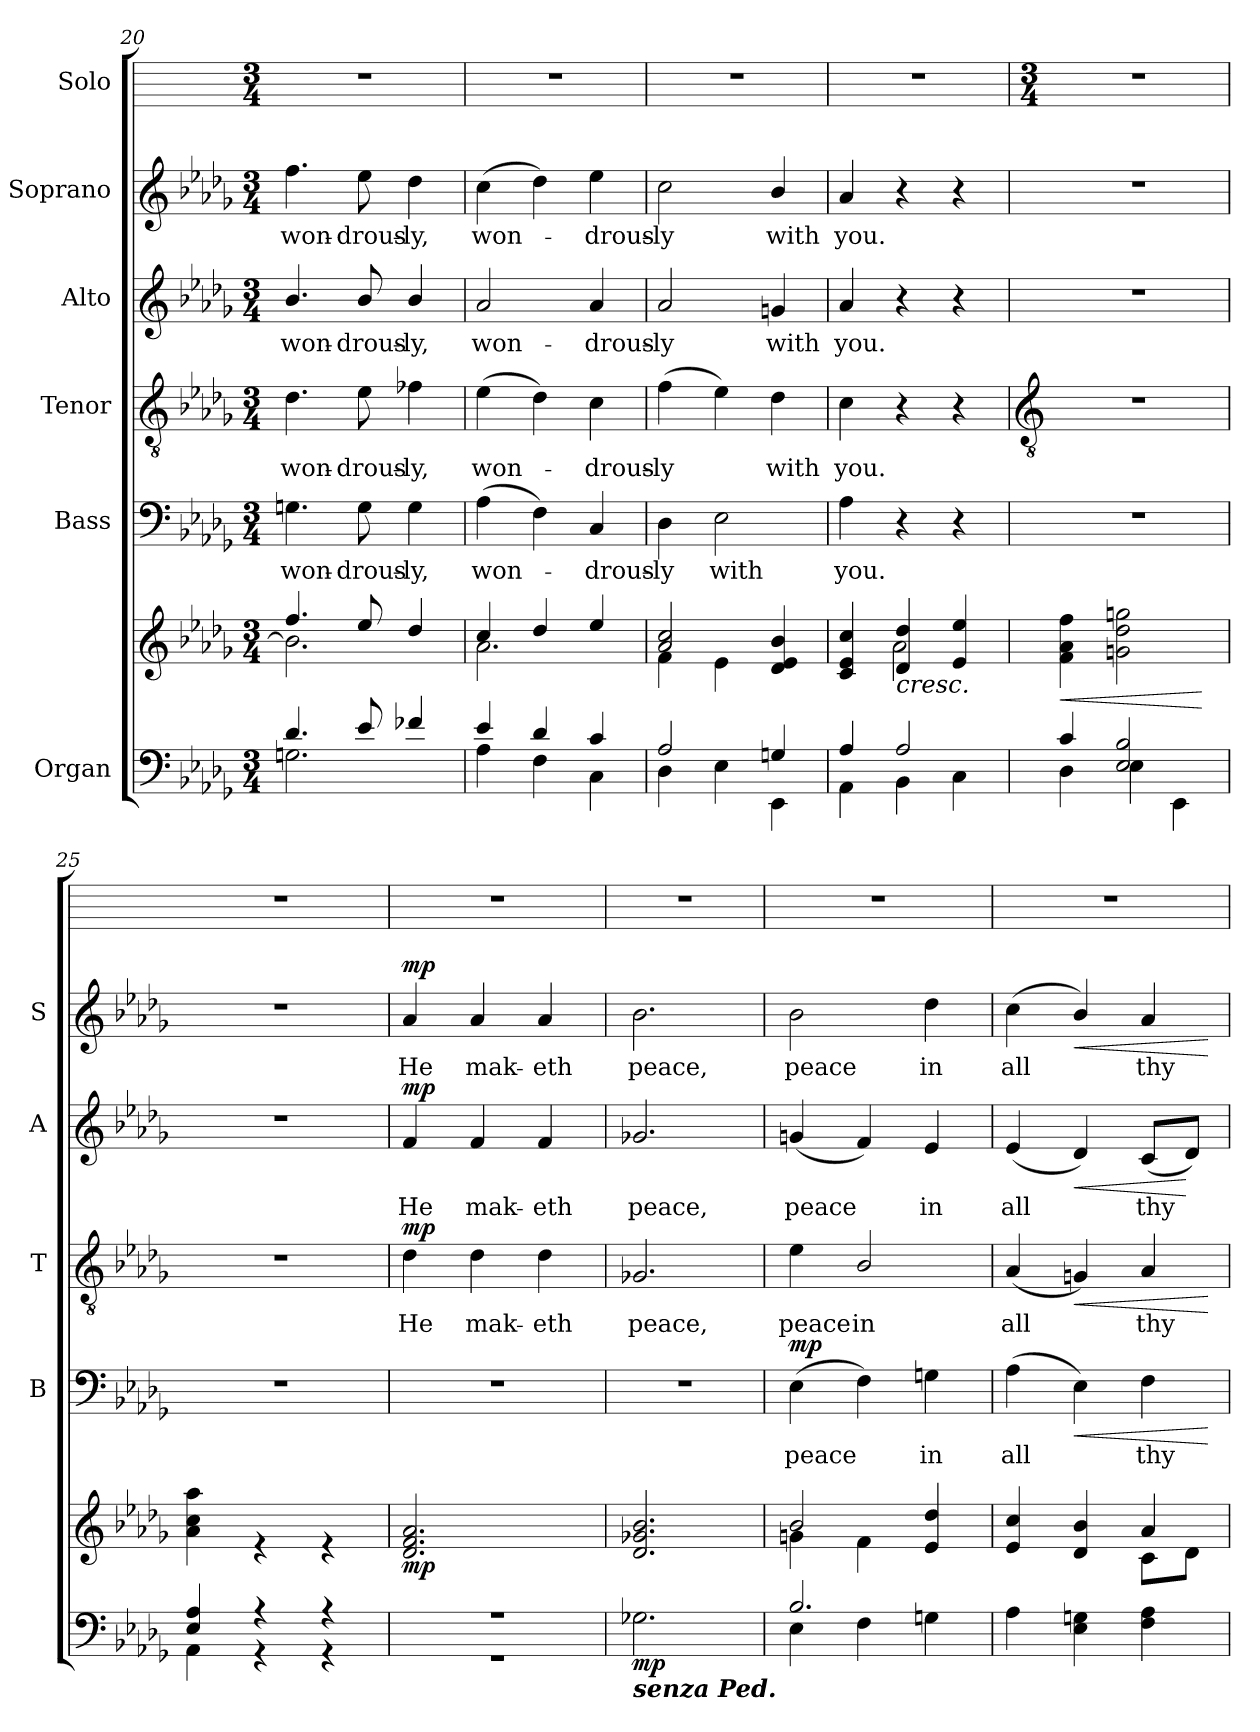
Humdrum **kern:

**kern	**kern	**dynam	**kern	**text	**dynam	**kern	**text	**dynam	**kern	**text	**dynam	**kern	**text	**dynam	**kern
*part6	*part6	*part6	*part5	*part5	*part5	*part4	*part4	*part4	*part3	*part3	*part3	*part2	*part2	*part2	*part1
*staff7	*staff6	*staff6/7	*staff5	*staff5	*staff5	*staff4	*staff4	*staff4	*staff3	*staff3	*staff3	*staff2	*staff2	*staff2	*staff1
*I"Organ	*	*	*I"Bass	*	*	*I"Tenor	*	*	*I"Alto	*	*	*I"Soprano	*	*	*I"Solo
*	*	*	*I'B	*	*	*I'T	*	*	*I'A	*	*	*I'S	*	*	*
*clefF4	*clefG2	*	*clefF4	*	*	*clefGv2	*	*	*clefG2	*	*	*clefG2	*	*	*
*k[b-e-a-d-g-]	*k[b-e-a-d-g-]	*	*k[b-e-a-d-g-]	*	*	*k[b-e-a-d-g-]	*	*	*k[b-e-a-d-g-]	*	*	*k[b-e-a-d-g-]	*	*	*
*D-:	*D-:	*	*D-:	*	*	*D-:	*	*	*D-:	*	*	*D-:	*	*	*
*M3/4	*M3/4	*	*M3/4	*	*	*M3/4	*	*	*M3/4	*	*	*M3/4	*	*	*M3/4
=20	=20	=20	=20	=20	=20	=20	=20	=20	=20	=20	=20	=20	=20	=20	=20
*^	*^	*	*	*	*	*	*	*	*	*	*	*	*	*	*
!	!	!	!	!	!	!LO:LY:b	!	!	!LO:LY:b	!	!	!LO:LY:b	!	!	!LO:LY:b	!	!
4.d-/	2.Gn\	4.ff/	2.b-\]	.	4.Gn	won-	.	4.d-	won-	.	4.b-/	won-	.	4.ff	won-	.	2.r
!	!	!	!	!	!	!LO:LY:b	!	!	!LO:LY:b	!	!	!LO:LY:b	!	!	!LO:LY:b	!	!
8e-/	.	8ee-/	.	.	8G	-drous-	.	8e-	-drous-	.	8b-/	-drous-	.	8ee-	-drous-	.	.
!	!	!	!	!	!	!LO:LY:b	!	!	!LO:LY:b	!	!	!LO:LY:b	!	!	!LO:LY:b	!	!
4f-X/	.	4dd-/	.	.	4G	-ly,	.	4f-X	-ly,	.	4b-/	-ly,	.	4dd-	-ly,	.	.
=21	=21	=21	=21	=21	=21	=21	=21	=21	=21	=21	=21	=21	=21	=21	=21	=21	=21
!	!	!	!	!	!	!LO:LY:b	!	!	!LO:LY:b	!	!	!LO:LY:b	!	!	!LO:LY:b	!	!
4e-/	4A-\	4cc/	2.a-\	.	(>4A-	won-	.	(>4e-	won-	.	2a-	won-	.	(>4cc	won-	.	2.r
4d-/	4F\	4dd-/	.	.	4F)	.	.	4d-)	.	.	.	.	.	4dd-)	.	.	.
!	!	!	!	!	!	!LO:LY:b	!	!	!LO:LY:b	!	!	!LO:LY:b	!	!	!LO:LY:b	!	!
4c/	4C\	4ee-/	.	.	4C	drous-	.	4c	drous-	.	4a-	-drous-	.	4ee-	drous-	.	.
=22	=22	=22	=22	=22	=22	=22	=22	=22	=22	=22	=22	=22	=22	=22	=22	=22	=22
!	!	!	!	!	!	!LO:LY:b	!	!	!LO:LY:b	!	!	!LO:LY:b	!	!	!LO:LY:b	!	!
2A-/	4D-\	2a-/ 2cc/	4f\	.	4D-	-ly	.	(>4f	-ly	.	2a-	-ly	.	2cc	-ly	.	2.r
!	!	!	!	!	!	!LO:LY:b	!	!	!	!	!	!	!	!	!	!	!
.	4E-\	.	4e-\	.	2E-\	with	.	4e-)	.	.	.	.	.	.	.	.	.
!	!	!	!	!	!	!	!	!	!LO:LY:b	!	!	!LO:LY:b	!	!	!LO:LY:b	!	!
4Gn/	4EE-\	4d-/ 4e-/ 4b-/	4ryy	.	.	.	.	4d-\	with	.	4gn/	with	.	4b-/	with	.	.
=23	=23	=23	=23	=23	=23	=23	=23	=23	=23	=23	=23	=23	=23	=23	=23	=23	=23
!	!	!	!	!	!	!LO:LY:b	!	!	!LO:LY:b	!	!	!LO:LY:b	!	!	!LO:LY:b	!	!
4A-/	4AA-\	4c/ 4e-/ 4cc/	4ryy	.	4A-\	you.	.	4c	you.	.	4a-	you.	.	4a-	you.	.	2.r
!	!	!	!	!LO:HP:b	!	!	!	!	!	!	!	!	!	!	!	!	!
2A-/	4BB-\	4d-/ 4dd-/	2a-\	<	4r	.	.	4r	.	.	4r	.	.	4r	.	.	.
.	4C\	4e-/ 4ee-/	.	.	4r	.	.	4r	.	.	4r	.	.	4r	.	.	.
!!LO:LB:g=z
=24	=24	=24	=24	=24	=24	=24	=24	=24	=24	=24	=24	=24	=24	=24	=24	=24	=24
*	*	*	*	*	*	*	*	*clefGv2	*	*	*	*	*	*	*	*	*
*	*	*	*	*	*	*	*	*	*	*	*	*	*	*	*	*	*M3/4
!	!	!	!	!LO:HP:b	!LO:N:vis=1	!	!	!LO:N:vis=1	!	!	!LO:N:vis=1	!	!	!LO:N:vis=1	!	!	!
4c/	4D-\	2.ryy	4f\ 4a-\ 4ff\	<	2.r	.	.	2.r	.	.	2.r	.	.	2.r	.	.	2.r
2E-/ 2B-/	4E-\	.	2gn\ 2dd-\ 2ggn\	.	.	.	.	.	.	.	.	.	.	.	.	.	.
.	4EE-\	.	.	.	.	.	.	.	.	.	.	.	.	.	.	.	.
*v	*v	*	*	*	*	*	*	*	*	*	*	*	*	*	*	*	*
*	*v	*v	*	*	*	*	*	*	*	*	*	*	*	*	*	*
.	.	[	.	.	.	.	.	.	.	.	.	.	.	.	.
=25	=25	=25	=25	=25	=25	=25	=25	=25	=25	=25	=25	=25	=25	=25	=25
*^	*^	*	*	*	*	*	*	*	*	*	*	*	*	*	*
!	!	!	!	!	!LO:N:vis=1	!	!	!LO:N:vis=1	!	!	!LO:N:vis=1	!	!	!LO:N:vis=1	!	!	!
4E-/ 4A-/	4AA-\	2.ryy	4a-\ 4cc\ 4aa-\	.	2.r	.	.	2.r	.	.	2.r	.	.	2.r	.	.	2.r
4r	4r	.	4r	.	.	.	.	.	.	.	.	.	.	.	.	.	.
4r	4r	.	4r	.	.	.	.	.	.	.	.	.	.	.	.	.	.
=26	=26	=26	=26	=26	=26	=26	=26	=26	=26	=26	=26	=26	=26	=26	=26	=26	=26
!LO:N:vis=1	!LO:N:vis=1	!	!	!LO:DY:b	!LO:N:vis=1	!	!	!	!LO:LY:b	!LO:DY:b	!	!LO:LY:b	!LO:DY:b	!	!LO:LY:b	!LO:DY:b	!
2.r	2.r	2.d-/ 2.f/ 2.a-/	2.ryy	mp	2.r	.	.	4d-	He	mp	4f	He	mp	4a-	He	mp	2.r
!	!	!	!	!	!	!	!	!	!LO:LY:b	!	!	!LO:LY:b	!	!	!LO:LY:b	!	!
.	.	.	.	.	.	.	.	4d-	mak-	.	4f	mak-	.	4a-	mak-	.	.
!	!	!	!	!	!	!	!	!	!LO:LY:b	!	!	!LO:LY:b	!	!	!LO:LY:b	!	!
.	.	.	.	.	.	.	.	4d-	-eth	.	4f	-eth	.	4a-	-eth	.	.
=27	=27	=27	=27	=27	=27	=27	=27	=27	=27	=27	=27	=27	=27	=27	=27	=27	=27
!LO:TX:b:Bi:t=senza Ped.	!	!	!	!	!	!	!	!	!	!	!	!	!	!	!	!	!
!	!	!	!	!LO:DY:b=2	!LO:N:vis=1	!	!	!	!LO:LY:b	!	!	!LO:LY:b	!	!	!LO:LY:b	!	!
2.ryy	2.G-X\	2.d-/ 2.g-X/ 2.b-/	2.ryy	mp	2.r	.	.	2.G-X	peace,	.	2.g-X	peace,	.	2.b-	peace,	.	2.r
=28	=28	=28	=28	=28	=28	=28	=28	=28	=28	=28	=28	=28	=28	=28	=28	=28	=28
!	!	!	!	!LO:DY:b=2	!	!LO:LY:b	!	!	!LO:LY:b	!	!	!LO:LY:b	!	!	!LO:LY:b	!	!
!	!	!	!	!LO:DY:n=1:b	!	!	!LO:DY:b	!	!	!	!	!	!	!	!	!	!
2.B-/	4E-\	2b-/	4gn\	mp mp	(>4E-	peace	mp	4e-	peace	.	(<4gn	peace	.	2b-	peace	.	2.r
!	!	!	!	!	!	!	!	!	!LO:LY:b	!	!	!	!	!	!	!	!
.	4F\	.	4f\	.	4F)	.	.	2B-/	in	.	4f)	.	.	.	.	.	.
!	!	!	!	!	!	!LO:LY:b	!	!	!	!	!	!LO:LY:b	!	!	!LO:LY:b	!	!
.	4Gn\	4e-/ 4dd-/	4ryy	.	4Gn	in	.	.	.	.	4e-	in	.	4dd-	in	.	.
=29	=29	=29	=29	=29	=29	=29	=29	=29	=29	=29	=29	=29	=29	=29	=29	=29	=29
!	!	!	!	!	!	!LO:LY:b	!	!	!LO:LY:b	!	!	!LO:LY:b	!	!	!LO:LY:b	!	!
2.ryy	4A-\	4e-/ 4cc/	2ryy	.	(>4A-	all	.	(<4A-	all	.	(<4e-	all	.	(<4cc	all	.	2.r
!	!	!	!	!	!	!	!LO:HP:b	!	!	!LO:HP:b	!	!	!LO:HP:b	!	!	!LO:HP:b	!
.	4E-\ 4Gn\	4d-/ 4b-/	.	.	4E-)	.	<	4Gn/)	.	<	4d-/)	.	<	4b-/)	.	<	.
!	!	!	!	!	!	!LO:LY:b	!	!	!LO:LY:b	!	!	!LO:LY:b	!	!	!LO:LY:b	!	!
.	4F\ 4A-\	4a-/	8c\L	.	4F	thy	.	4A-	thy	.	(<8cL	thy	.	4a-	thy	.	.
.	.	.	8d-\J	.	.	.	.	.	.	.	8d-J)	.	[	.	.	.	.
*v	*v	*	*	*	*	*	*	*	*	*	*	*	*	*	*	*	*
*	*v	*v	*	*	*	*	*	*	*	*	*	*	*	*	*	*
.	.	[	.	.	[	.	.	[	.	.	.	.	.	[	.
=	=	=	=	=	=	=	=	=	=	=	=	=	=	=	=
*-	*-	*-	*-	*-	*-	*-	*-	*-	*-	*-	*-	*-	*-	*-	*-
